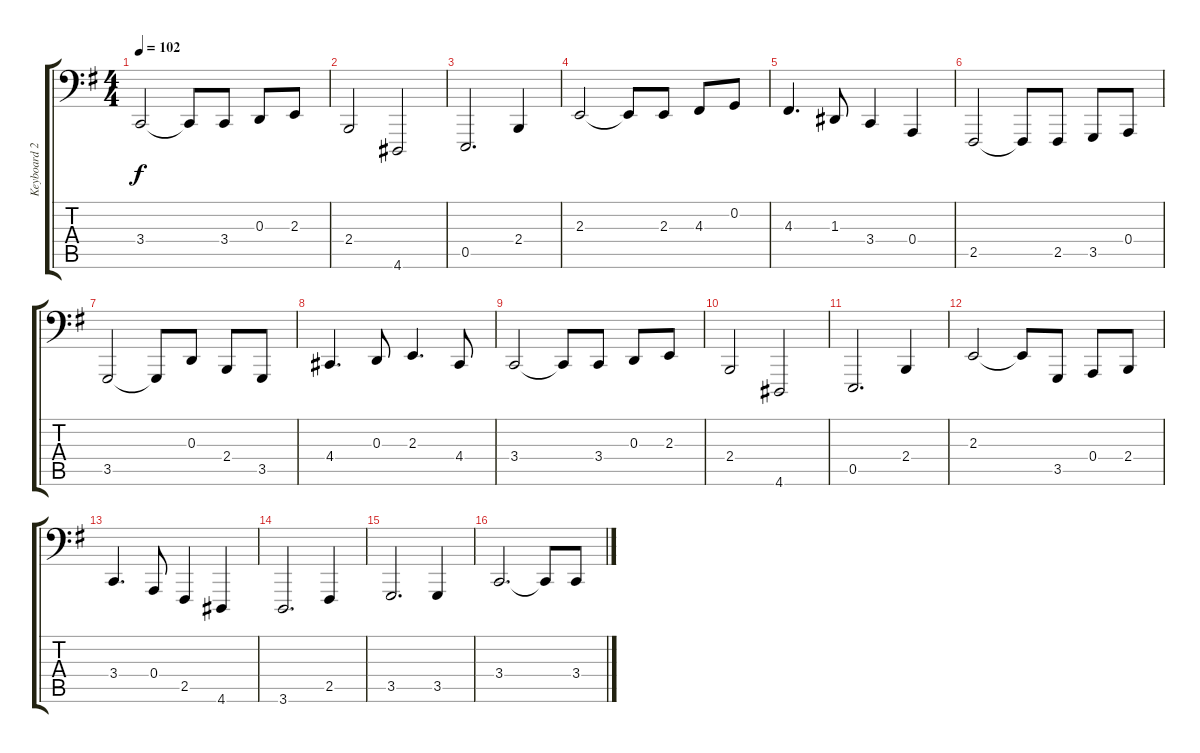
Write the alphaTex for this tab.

\track ("Keyboard 2" "Keyboard 2") {instrument lead2sawtooth}
\staff {score tabs}
\tuning (C3 G2 D2 A1 E1 B0) {hide}
\ts (4 4)
\tempo 102
\clef f4
\ks g
3.4.2{dy f} 3.4{t}.8 3.4.8 0.3.8 2.3.8 |
2.4.2 4.6.2 |
0.5.2{d} 2.4.4 |
2.3.2 2.3{t}.8 2.3.8 4.3.8 0.2.8 |
4.3.4{d} 1.3.8 3.4.4 0.4.4 |
2.5.2 2.5{t}.8 2.5.8 3.5.8 0.4.8 |
3.5.2 3.5{t}.8 0.3.8 2.4.8 3.5.8 |
4.4.4{d} 0.3.8 2.3.4{d} 4.4.8 |
3.4.2 3.4{t}.8 3.4.8 0.3.8 2.3.8 |
2.4.2 4.6.2 |
0.5.2{d} 2.4.4 |
2.3.2 2.3{t}.8 3.5.8 0.4.8 2.4.8 |
3.4.4{d} 0.4.8 2.5.4 4.6.4 |
3.6.2{d} 2.5.4 |
3.5.2{d} 3.5.4 |
3.4.2{d} 3.4{t}.8 3.4.8
